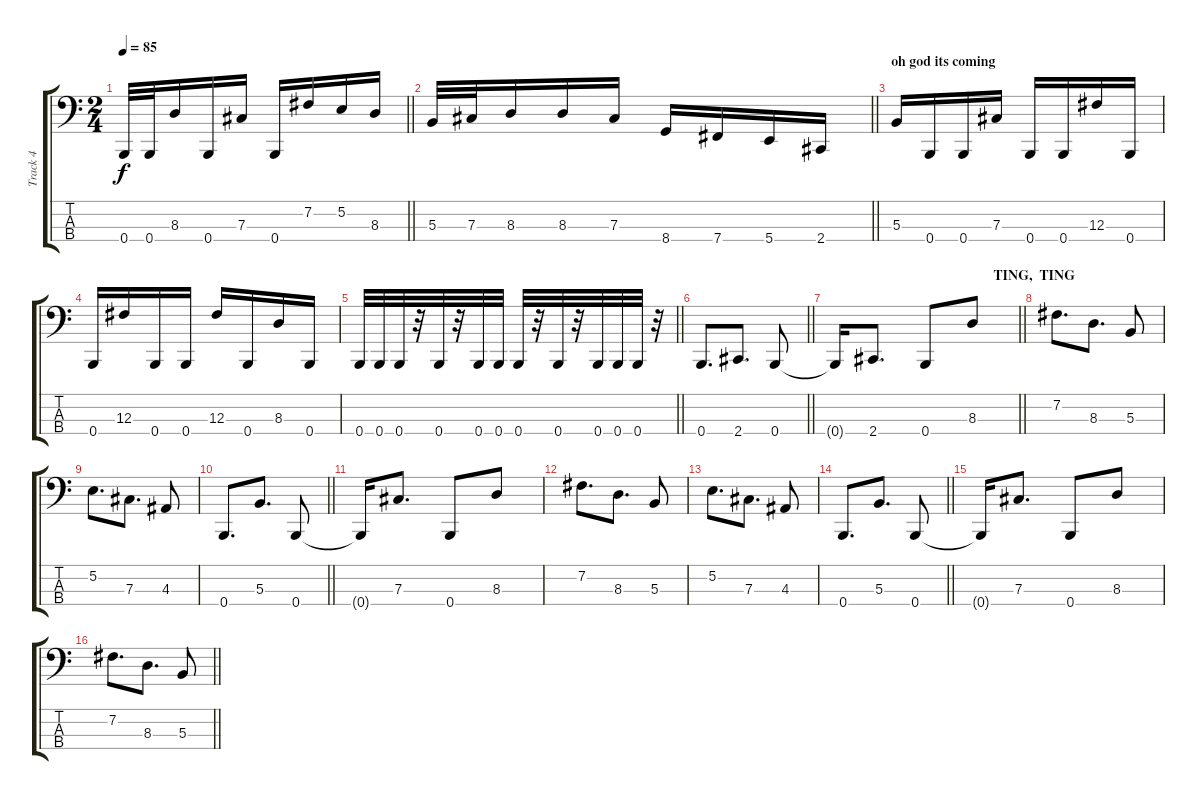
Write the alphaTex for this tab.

\track ("Track 4" "Track 4") {instrument electricbasspick}
\staff {score tabs}
\tuning (E2 B1 Gb1 B0) {hide}
\ts (2 4)
\tempo 85
\clef f4
\barLineRight lightlight
\ks c
0.4.32{dy f} 0.4.32 8.3.16 0.4.16 7.3.16 0.4.16 7.2.16 5.2.16 8.3.16 |
\barLineRight lightlight
5.3.32 7.3.32 8.3.16 8.3.16 7.3.16 8.4.16 7.4.16 5.4.16 2.4.16 |
\section ("" "oh god its coming")
5.3.16 0.4.16 0.4.16 7.3.16 0.4.16 0.4.16 12.3.16 0.4.16 |
0.4.16 12.3.16 0.4.16 0.4.16 12.3.16 0.4.16 8.3.16 0.4.16 |
\barLineRight lightlight
0.4.32 0.4.32 0.4.32 r.32 0.4.32 r.32 0.4.32 0.4.32 0.4.32 r.32 0.4.32 r.32 0.4.32 0.4.32 0.4.32 r.32 |
\section ("" "                                                                                     TING,  TING")
\barLineRight lightlight
0.4.8{d} 2.4.8{d} 0.4.8 |
\barLineRight lightlight
0.4{t}.16 2.4.8{d} 0.4.8 8.3.8 |
\section ("" "                                                                                     PA - TING - PA")
7.2.8{d} 8.3.8{d} 5.3.8 |
5.2.8{d} 7.3.8{d} 4.3.8 |
\barLineRight lightlight
0.4.8{d} 5.3.8{d} 0.4.8 |
0.4{t}.16 7.3.8{d} 0.4.8 8.3.8 |
7.2.8{d} 8.3.8{d} 5.3.8 |
5.2.8{d} 7.3.8{d} 4.3.8 |
\barLineRight lightlight
0.4.8{d} 5.3.8{d} 0.4.8 |
0.4{t}.16 7.3.8{d} 0.4.8 8.3.8 |
\barLineRight lightlight
7.2.8{d} 8.3.8{d} 5.3.8
